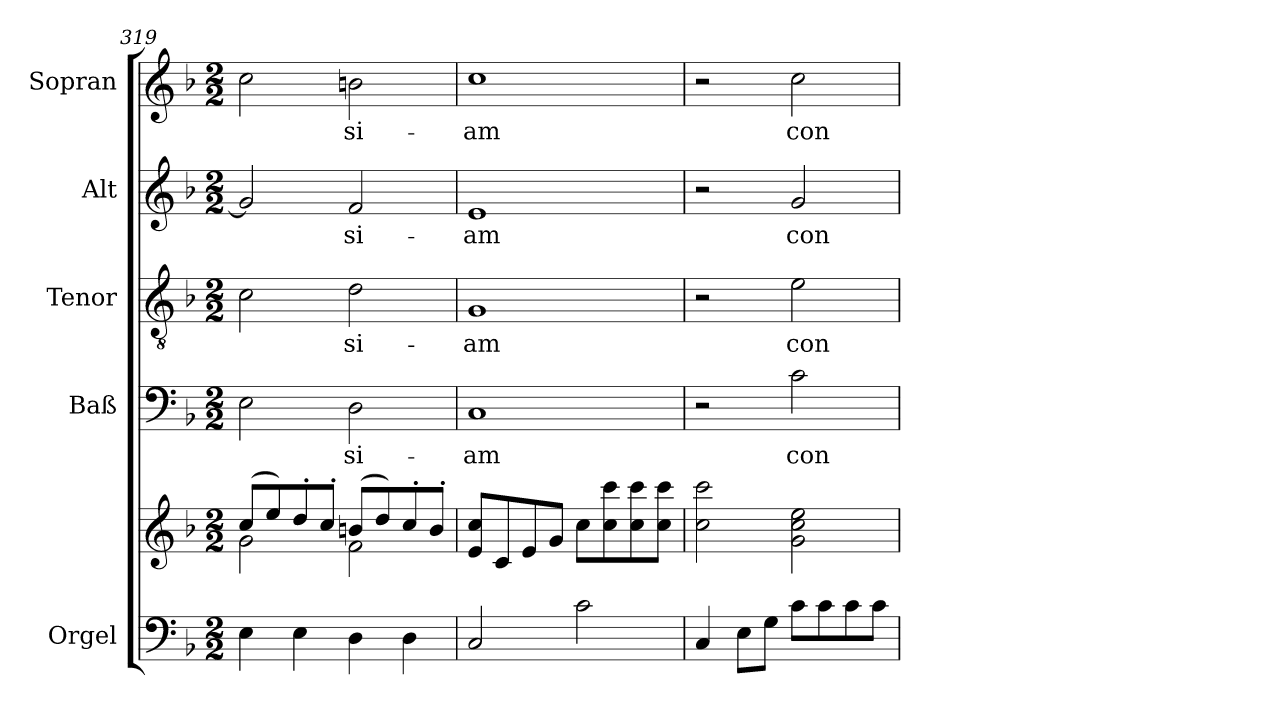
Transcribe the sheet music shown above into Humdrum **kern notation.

**kern	**kern	**kern	**text	**kern	**text	**kern	**text	**kern	**text
*part5	*part5	*part4	*part4	*part3	*part3	*part2	*part2	*part1	*part1
*staff6	*staff5	*staff4	*staff4	*staff3	*staff3	*staff2	*staff2	*staff1	*staff1
*I"Orgel	*	*I"Baß	*	*I"Tenor	*	*I"Alt	*	*I"Sopran	*
*I'Org.	*	*	*	*	*	*	*	*	*
*clefF4	*clefG2	*clefF4	*	*clefGv2	*	*clefG2	*	*clefG2	*
*k[b-]	*k[b-]	*k[b-]	*	*k[b-]	*	*k[b-]	*	*k[b-]	*
*F:	*F:	*F:	*	*F:	*	*F:	*	*F:	*
*M2/2	*M2/2	*M2/2	*	*M2/2	*	*M2/2	*	*M2/2	*
=319	=319	=319	=319	=319	=319	=319	=319	=319	=319
*	*^	*	*	*	*	*	*	*	*
4E\	(>8cc/L	2g\	2E\	.	2c\	.	2g/]	.	2cc\	.
.	8ee/)	.	.	.	.	.	.	.	.	.
4E\	8dd'</	.	.	.	.	.	.	.	.	.
.	8cc'</J	.	.	.	.	.	.	.	.	.
!	!	!	!	!LO:LY:b	!	!LO:LY:b	!	!LO:LY:b	!	!LO:LY:b
4D\	(>8bn/L	2f\	2D\	-si-	2d\	-si-	2f/	-si-	2bn\	-si-
.	8dd/)	.	.	.	.	.	.	.	.	.
4D\	8cc'</	.	.	.	.	.	.	.	.	.
.	8b'</J	.	.	.	.	.	.	.	.	.
*	*v	*v	*	*	*	*	*	*	*	*
!!LO:PB:g=z
=320	=320	=320	=320	=320	=320	=320	=320	=320	=320
!	!	!	!LO:LY:b	!	!LO:LY:b	!	!LO:LY:b	!	!LO:LY:b
2C/	8e/ 8cc/L	1C	-am	1G	-am	1e	-am	1cc	-am
.	8c/	.	.	.	.	.	.	.	.
.	8e/	.	.	.	.	.	.	.	.
.	8g/J	.	.	.	.	.	.	.	.
2c\	8cc\L	.	.	.	.	.	.	.	.
.	8cc\ 8ccc\	.	.	.	.	.	.	.	.
.	8cc\ 8ccc\	.	.	.	.	.	.	.	.
.	8cc\ 8ccc\J	.	.	.	.	.	.	.	.
=321	=321	=321	=321	=321	=321	=321	=321	=321	=321
4C/	2cc\ 2ccc\	2r	.	2r	.	2r	.	2r	.
8E\L	.	.	.	.	.	.	.	.	.
8G\J	.	.	.	.	.	.	.	.	.
!	!	!	!LO:LY:b	!	!LO:LY:b	!	!LO:LY:b	!	!LO:LY:b
8c\L	2g\ 2cc\ 2ee\	2c\	con-	2e\	con-	2g/	con-	2cc\	con-
8c\	.	.	.	.	.	.	.	.	.
8c\	.	.	.	.	.	.	.	.	.
8c\J	.	.	.	.	.	.	.	.	.
=	=	=	=	=	=	=	=	=	=
*-	*-	*-	*-	*-	*-	*-	*-	*-	*-
